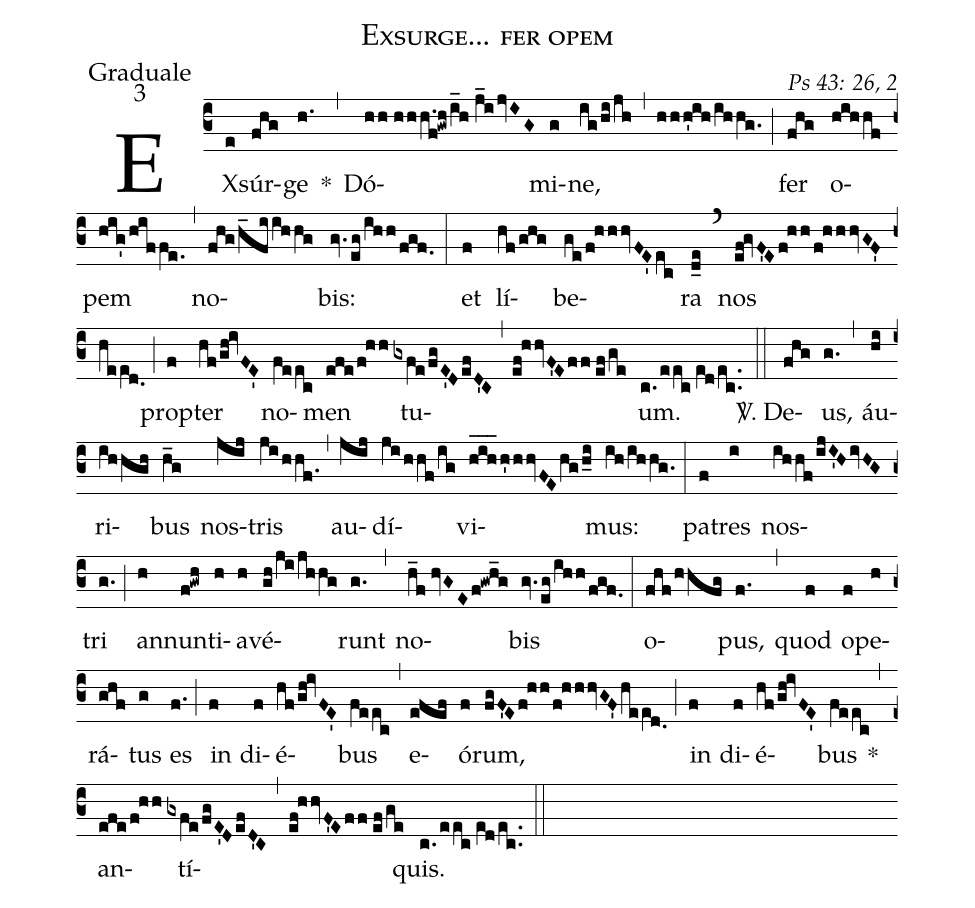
name: Exsurge... fer opem;
office-part: Graduale;
mode: 3;
commentary: Ps 43: 26, 2;
%%
(c3) EX(e)súr(fhg)ge(h.) *(,)
Dó(hh//hhh.f!gwh/i_h//j_ijvIG)mi(g)ne,(ig/hi/jh) (,) (hhh'ih/ihhg.) (;) fer(fhg) o(hihhf)pem(hig'/hiffe.) (,) no(fhg/h_fiihhg)bis:(gv.eg/ihh/fgf.) (:)
et(f) lí(hf/ghg)be(ge/f!hhhvFE'ec)ra(d_e) (`) nos(ef!gvF'Ef!hh/f!hhhvGF'hee[ll:1]d.0) (;) prop(f)ter(hf/gh!ivFE') no(feec)men(efe/f!hh) tu(gxfe/fgE'DefD'C)(,)(ef!hhvF'Eff//ef/ge)um.(c./eec//e[ll:1]d/ec..) (::)
<sp>V/</sp>. De(fhg)us,(g.) (,) áu(hi)ri(ihhgh)bus(h_g) nos(jij)tris(jihhf.) (,) au(jij)dí(jihhf/ig)vi(h_i_h_h'hhvFEhg/h_i)mus:(ih/ihhg.) (:)
pa(f)tres(i) nos(ihhf/ijI'HivHG)tri(g.) (;) an(h)nun(f!gwh)ti(h)a(h)vé(gh/ji/jhhg)runt(g.) (,) no(h_f//hvGEf!gwh_g)bis(gv.eg/ihh/fgf.) (:)
o(fhf/hhfg)pus,(f.) (,) quod(f) o(f)pe(h)rá(ghf)tus(g) es(f.) (;) in(f) di(f)é(hf/gh!ivFE')bus(feec) (,) e(efef)ó(f)rum,(fgF'Ef!hh/f!hhhvGF'hee[ll:1]d.0) (;) in(f) di(f)é(hf/gh!ivFE')bus(feec) *(,) an(efe/f!hh)tí(gxfe/fgE'DefD'C)(,)(ef!hhvF'Eff//ef/ge)quis.(c./eec//e[ll:1]d/ec..) (::)
